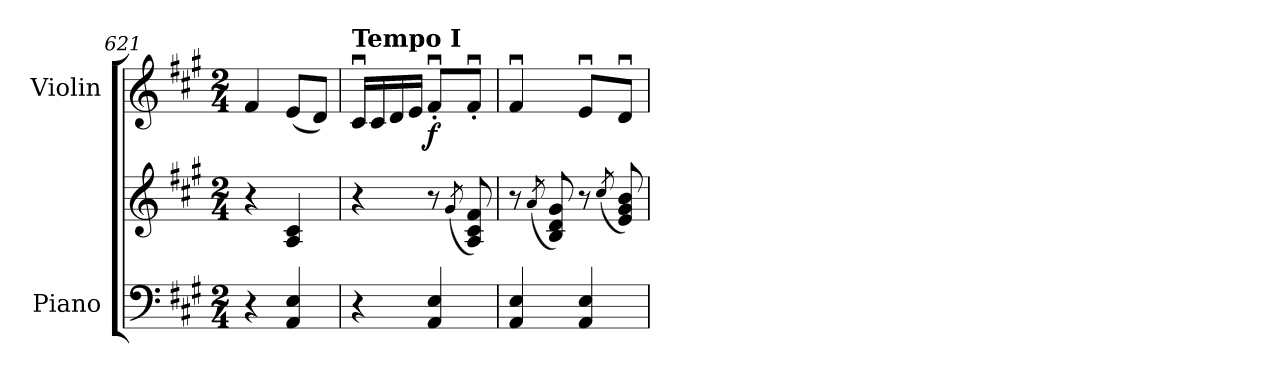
**kern	**kern	**kern	**dynam
*part2	*part2	*part1	*part1
*staff3	*staff2	*staff1	*staff1
*I"Piano	*	*I"Violin	*
*I'Pno.	*	*I'Vln.	*
*clefF4	*clefG2	*clefG2	*
*k[f#c#g#]	*k[f#c#g#]	*k[f#c#g#]	*
*M2/4	*M2/4	*M2/4	*
=621	=621	=621	=621
4r	4r	4f#/	.
4AA/ 4E/	4A/ 4c#/	(8e/L	.
.	.	8d/J)	.
=622	=622	=622	=622
*	*	*MM152	*
!	!	!LO:TX:a:B:t=Tempo I	!
4r	4r	16c#u/LL	.
.	.	16c#/	.
.	.	16d/	.
.	.	16e/JJ	.
!	!	!	!LO:DY:b
4AA/ 4E/	8r	8f#u'/L	f
.	(8qg#/	.	.
.	8A/ 8c#/ 8f#/)	8f#u'/J	.
!!LO:LB:g=z
=623	=623	=623	=623
4AA/ 4E/	8r	4f#u/	.
.	(8qa/	.	.
.	8B/ 8d/ 8g#/)	.	.
4AA/ 4E/	8r	8eu/L	.
.	(8qcc#/	.	.
.	8e/ 8g#/ 8b/)	8du/J	.
=	=	=	=
*-	*-	*-	*-
